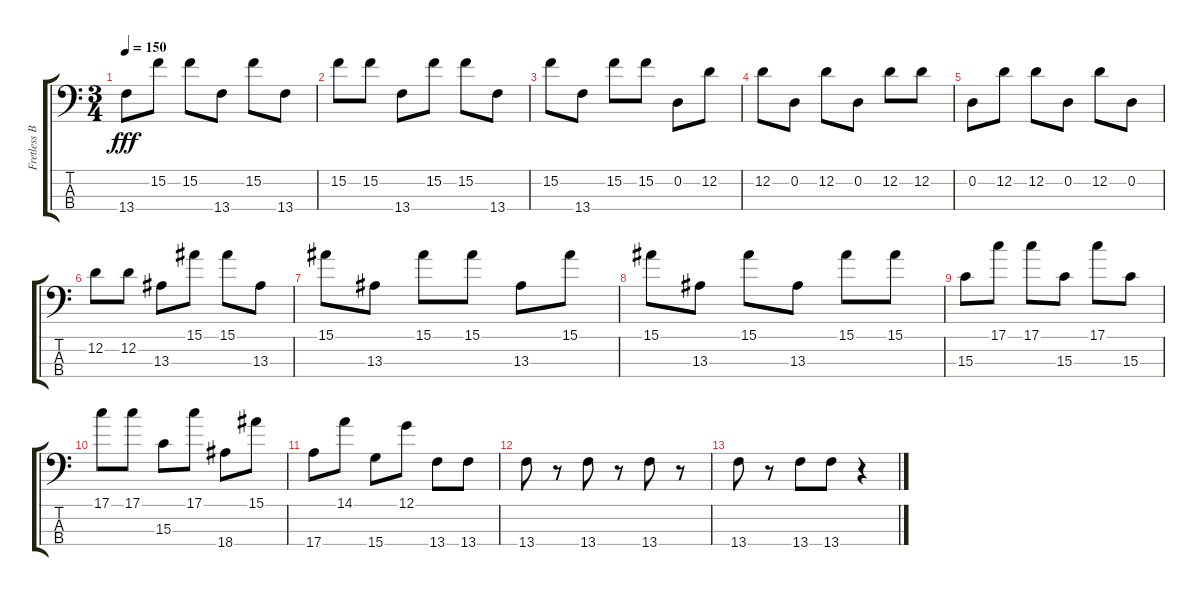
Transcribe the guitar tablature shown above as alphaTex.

\track ("Fretless Bass" "Fretless B") {instrument electricbasspick}
\staff {score tabs}
\tuning (G2 D2 A1 E1) {hide}
\ts (3 4)
\tempo 150
\clef f4
\ks c
13.4.8{dy fff} 15.2.8 15.2.8 13.4.8 15.2.8 13.4.8 |
15.2.8 15.2.8 13.4.8 15.2.8 15.2.8 13.4.8 |
15.2.8 13.4.8 15.2.8 15.2.8 0.2.8 12.2.8 |
12.2.8 0.2.8 12.2.8 0.2.8 12.2.8 12.2.8 |
0.2.8 12.2.8 12.2.8 0.2.8 12.2.8 0.2.8 |
12.2.8 12.2.8 13.3.8 15.1.8 15.1.8 13.3.8 |
15.1.8 13.3.8 15.1.8 15.1.8 13.3.8 15.1.8 |
15.1.8 13.3.8 15.1.8 13.3.8 15.1.8 15.1.8 |
15.3.8 17.1.8 17.1.8 15.3.8 17.1.8 15.3.8 |
17.1.8 17.1.8 15.3.8 17.1.8 18.4.8 15.1.8 |
17.4.8 14.1.8 15.4.8 12.1.8 13.4.8 13.4.8 |
13.4.8 r.8 13.4.8 r.8 13.4.8 r.8 |
13.4.8 r.8 13.4.8 13.4.8 r.4
